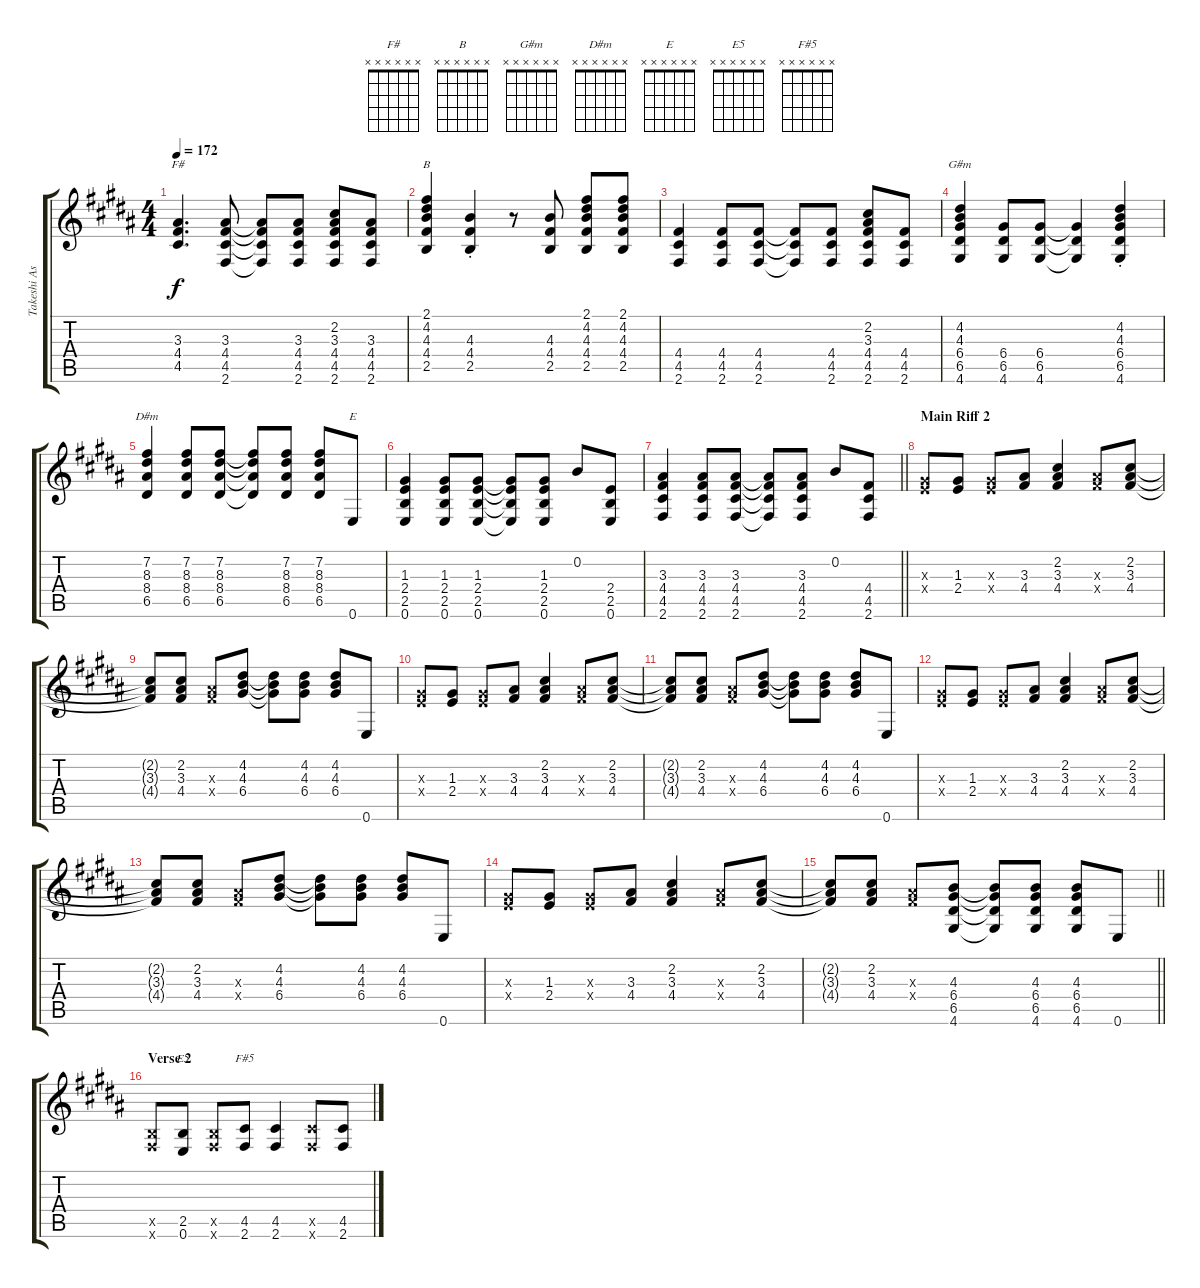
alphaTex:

\track ("Takeshi Asakawa - Clean Guitar" "Takeshi As") {instrument electricguitarclean}
\staff {score tabs}
\tuning (E4 B3 G3 D3 A2 E2) {hide}
\chord ("F#" x x x x x x)
\chord ("B" x x x x x x)
\chord ("G#m" x x x x x x)
\chord ("D#m" x x x x x x)
\chord ("E" x x x x x x)
\chord ("E5" x x x x x x)
\chord ("F#5" x x x x x x)
\ts (4 4)
\tempo 172
\clef g2
\ks b
(3.3 4.4 4.5).4{d ch "F#" dy f} (3.3 4.4 4.5 2.6).8 (3.3{t} 4.4{t} 4.5{t} 2.6{t}).8 (3.3 4.4 4.5 2.6).8 (2.2 3.3 4.4 4.5 2.6).8 (3.3 4.4 4.5 2.6).8 |
(2.1 4.2 4.3 4.4 2.5).4{ch "B"} (4.3{st} 4.4{st} 2.5{st}).4 r.8 (4.3 4.4 2.5).8 (2.1 4.2 4.3 4.4 2.5).8 (2.1 4.2 4.3 4.4 2.5).8 |
(4.4 4.5 2.6).4 (4.4 4.5 2.6).8 (4.4 4.5 2.6).8 (4.4{t} 4.5{t} 2.6{t}).8 (4.4 4.5 2.6).8 (2.2 3.3 4.4 4.5 2.6).8 (4.4 4.5 2.6).8 |
(4.2 4.3 6.4 6.5 4.6).4{ch "G#m"} (6.4 6.5 4.6).8 (6.4 6.5 4.6).8 (6.4{t} 6.5{t} 4.6{t}).4 (4.2{st} 4.3{st} 6.4{st} 6.5{st} 4.6{st}).4 |
(7.2 8.3 8.4 6.5).4{ch "D#m"} (7.2 8.3 8.4 6.5).8 (7.2 8.3 8.4 6.5).8 (7.2{t} 8.3{t} 8.4{t} 6.5{t}).8 (7.2 8.3 8.4 6.5).8 (7.2 8.3 8.4 6.5).8 0.6.8{ch "E"} |
(1.3 2.4 2.5 0.6).4 (1.3 2.4 2.5 0.6).8 (1.3 2.4 2.5 0.6).8 (1.3{t} 2.4{t} 2.5{t} 0.6{t}).8 (1.3 2.4 2.5 0.6).8 0.2.8 (2.4 2.5 0.6).8 |
\barLineRight lightlight
(3.3 4.4 4.5 2.6).4 (3.3 4.4 4.5 2.6).8 (3.3 4.4 4.5 2.6).8 (3.3{t} 4.4{t} 4.5{t} 2.6{t}).8 (3.3 4.4 4.5 2.6).8 0.2.8 (4.4 4.5 2.6).8 |
\section ("" "Main Riff 2")
(1.3{x} 2.4{x}).8 (1.3 2.4).8 (1.3{x} 2.4{x}).8 (3.3 4.4).8 (2.2 3.3 4.4).4 (3.3{x} 4.4{x}).8 (2.2 3.3 4.4).8 |
(2.2{t} 3.3{t} 4.4{t}).8 (2.2 3.3 4.4).8 (3.3{x} 4.4{x}).8 (4.2 4.3 6.4).8 (4.2{t} 4.3{t} 6.4{t}).8 (4.2 4.3 6.4).8 (4.2 4.3 6.4).8 0.6.8 |
(1.3{x} 2.4{x}).8 (1.3 2.4).8 (1.3{x} 2.4{x}).8 (3.3 4.4).8 (2.2 3.3 4.4).4 (3.3{x} 4.4{x}).8 (2.2 3.3 4.4).8 |
(2.2{t} 3.3{t} 4.4{t}).8 (2.2 3.3 4.4).8 (3.3{x} 4.4{x}).8 (4.2 4.3 6.4).8 (4.2{t} 4.3{t} 6.4{t}).8 (4.2 4.3 6.4).8 (4.2 4.3 6.4).8 0.6.8 |
(1.3{x} 2.4{x}).8 (1.3 2.4).8 (1.3{x} 2.4{x}).8 (3.3 4.4).8 (2.2 3.3 4.4).4 (3.3{x} 4.4{x}).8 (2.2 3.3 4.4).8 |
(2.2{t} 3.3{t} 4.4{t}).8 (2.2 3.3 4.4).8 (3.3{x} 4.4{x}).8 (4.2 4.3 6.4).8 (4.2{t} 4.3{t} 6.4{t}).8 (4.2 4.3 6.4).8 (4.2 4.3 6.4).8 0.6.8 |
(1.3{x} 2.4{x}).8 (1.3 2.4).8 (1.3{x} 2.4{x}).8 (3.3 4.4).8 (2.2 3.3 4.4).4 (3.3{x} 4.4{x}).8 (2.2 3.3 4.4).8 |
\barLineRight lightlight
(2.2{t} 3.3{t} 4.4{t}).8 (2.2 3.3 4.4).8 (3.3{x} 4.4{x}).8 (4.3 6.4 6.5 4.6).8 (4.3{t} 6.4{t} 6.5{t} 4.6{t}).8 (4.3 6.4 6.5 4.6).8 (4.3 6.4 6.5 4.6).8 0.6.8 |
\section ("" "Verse 2")
(2.5{x} 2.6{x}).8 (2.5 0.6).8{ch "E5"} (2.5{x} 2.6{x}).8 (4.5 2.6).8{ch "F#5"} (4.5 2.6).4 (4.5{x} 2.6{x}).8 (4.5 2.6).8
